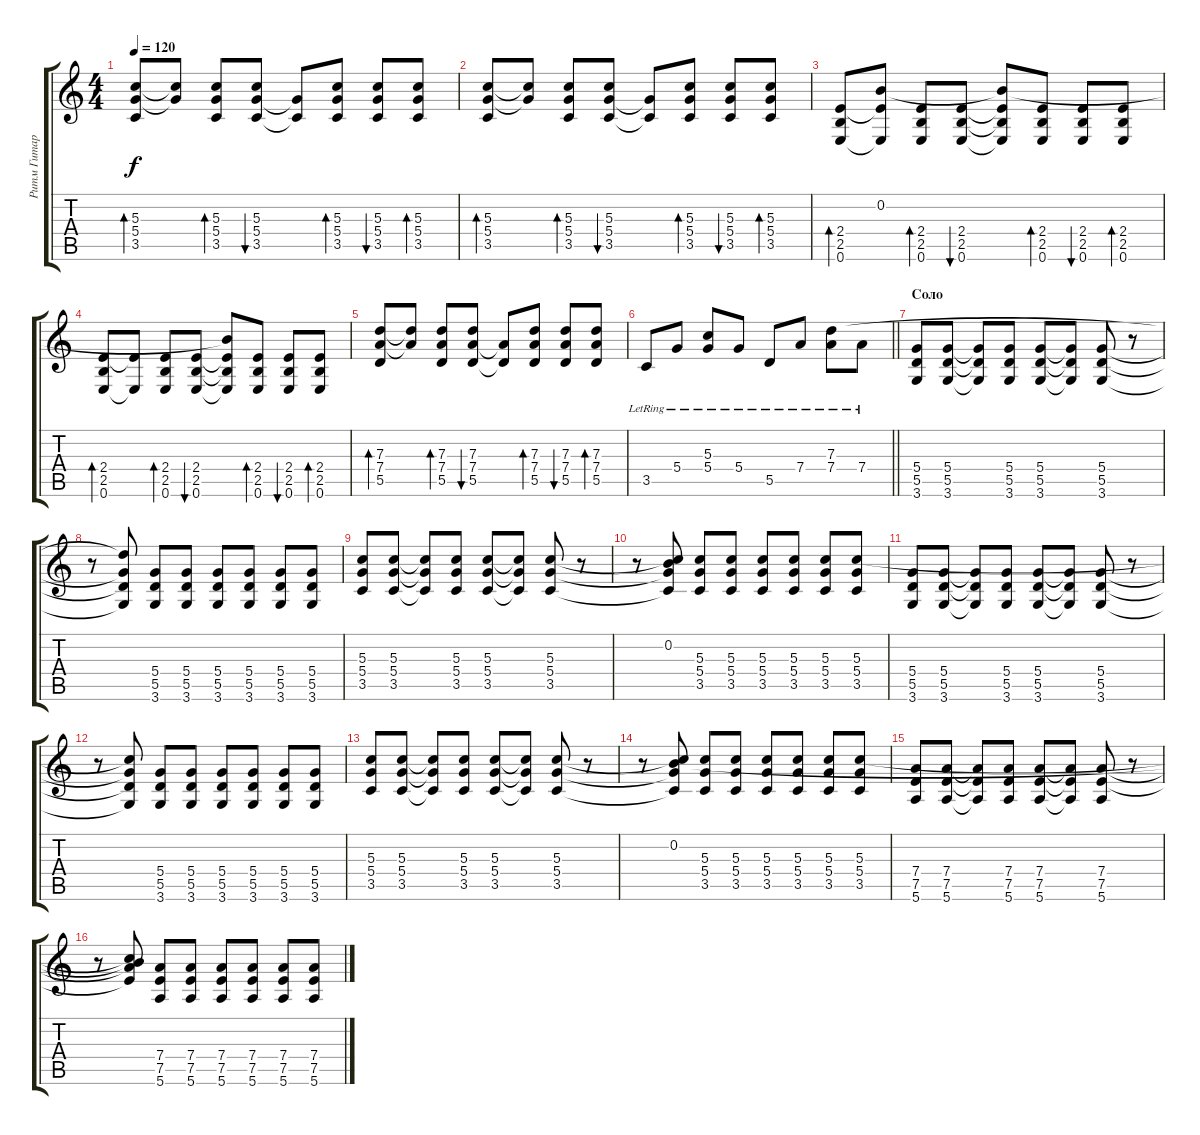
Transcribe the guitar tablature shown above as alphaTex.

\track ("Ритм Гитара" "Ритм Гитар") {instrument electricguitarjazz}
\staff {score tabs}
\tuning (E4 B3 G3 D3 A2 E2) {hide}
\ts (4 4)
\tempo 120
\clef g2
\ks c
(5.3 5.4 3.5).8{bd 120 dy f} (5.3{t} 5.4{t}).8 (5.3 5.4 3.5).8{bd 120} (5.3 5.4 3.5).8{bu 120} (5.4{t} 3.5{t}).8 (5.3 5.4 3.5).8{bd 120} (5.3 5.4 3.5).8{bu 120} (5.3 5.4 3.5).8{bd 120} |
(5.3 5.4 3.5).8{bd 120} (5.3{t} 5.4{t}).8 (5.3 5.4 3.5).8{bd 120} (5.3 5.4 3.5).8{bu 120} (5.4{t} 3.5{t}).8 (5.3 5.4 3.5).8{bd 120} (5.3 5.4 3.5).8{bu 120} (5.3 5.4 3.5).8{bd 120} |
(2.4 2.5 0.6).8{bd 120} (0.2 2.4{t} 0.6{t}).8 (2.4 2.5 0.6).8{bd 120} (2.4 2.5 0.6).8{bu 120} (0.2{t} 2.4{t} 2.5{t} 0.6{t}).8 (2.4 2.5 0.6).8{bd 120} (2.4 2.5 0.6).8{bu 120} (2.4 2.5 0.6).8{bd 120} |
(2.4 2.5 0.6).8{bd 120} (2.4{t} 0.6{t}).8 (2.4 2.5 0.6).8{bd 120} (2.4 2.5 0.6).8{bu 120} (0.2{t} 2.4{t} 2.5{t} 0.6{t}).8 (2.4 2.5 0.6).8{bd 120} (2.4 2.5 0.6).8{bu 120} (2.4 2.5 0.6).8{bd 120} |
(7.3 7.4 5.5).8{bd 120} (7.3{t} 7.4{t}).8 (7.3 7.4 5.5).8{bd 120} (7.3 7.4 5.5).8{bu 120} (7.4{t} 5.5{t}).8 (7.3 7.4 5.5).8{bd 120} (7.3 7.4 5.5).8{bu 120} (7.3 7.4 5.5).8{bd 120} |
\barLineRight lightlight
3.5{lr}.8 5.4{lr}.8 (5.3{lr} 5.4{lr}).8 5.4{lr}.8 5.5{lr}.8 7.4{lr}.8 (7.3{lr} 7.4).8 7.4{lr}.8 |
\section ("" "Соло")
(5.4 5.5 3.6).8{volume 12} (5.4 5.5 3.6).8 (5.4{t} 5.5{t} 3.6{t}).8 (5.4 5.5 3.6).8 (5.4 5.5 3.6).8 (5.4{t} 5.5{t} 3.6{t}).8 (5.4 5.5 3.6).8 r.8 |
r.8 (7.3{t} 5.4{t} 5.5{t} 3.6{t}).8 (5.4 5.5 3.6).8 (5.4 5.5 3.6).8 (5.4 5.5 3.6).8 (5.4 5.5 3.6).8 (5.4 5.5 3.6).8 (5.4 5.5 3.6).8 |
(5.3 5.4 3.5).8 (5.3 5.4 3.5).8 (5.3{t} 5.4{t} 3.5{t}).8 (5.3 5.4 3.5).8 (5.3 5.4 3.5).8 (5.3{t} 5.4{t} 3.5{t}).8 (5.3 5.4 3.5).8 r.8 |
r.8 (0.2 5.3{t} 5.4{t} 3.5{t}).8 (5.3 5.4 3.5).8 (5.3 5.4 3.5).8 (5.3 5.4 3.5).8 (5.3 5.4 3.5).8 (5.3 5.4 3.5).8 (5.3 5.4 3.5).8 |
(5.4 5.5 3.6).8 (5.4 5.5 3.6).8 (5.4{t} 5.5{t} 3.6{t}).8 (5.4 5.5 3.6).8 (5.4 5.5 3.6).8 (5.4{t} 5.5{t} 3.6{t}).8 (5.4 5.5 3.6).8 r.8 |
r.8 (5.3{t} 5.4{t} 5.5{t} 3.6{t}).8 (5.4 5.5 3.6).8 (5.4 5.5 3.6).8 (5.4 5.5 3.6).8 (5.4 5.5 3.6).8 (5.4 5.5 3.6).8 (5.4 5.5 3.6).8 |
(5.3 5.4 3.5).8 (5.3 5.4 3.5).8 (5.3{t} 5.4{t} 3.5{t}).8 (5.3 5.4 3.5).8 (5.3 5.4 3.5).8 (5.3{t} 5.4{t} 3.5{t}).8 (5.3 5.4 3.5).8 r.8 |
r.8 (0.2 5.3{t} 5.4{t} 3.5{t}).8 (5.3 5.4 3.5).8 (5.3 5.4 3.5).8 (5.3 5.4 3.5).8 (5.3 5.4 3.5).8 (5.3 5.4 3.5).8 (5.3 5.4 3.5).8 |
(7.4 7.5 5.6).8 (7.4 7.5 5.6).8 (7.4{t} 7.5{t} 5.6{t}).8 (7.4 7.5 5.6).8 (7.4 7.5 5.6).8 (7.4{t} 7.5{t} 5.6{t}).8 (7.4 7.5 5.6).8 r.8 |
r.8 (0.2{t} 5.3{t} 7.4{t} 7.5{t}).8 (7.4 7.5 5.6).8 (7.4 7.5 5.6).8 (7.4 7.5 5.6).8 (7.4 7.5 5.6).8 (7.4 7.5 5.6).8 (7.4 7.5 5.6).8
